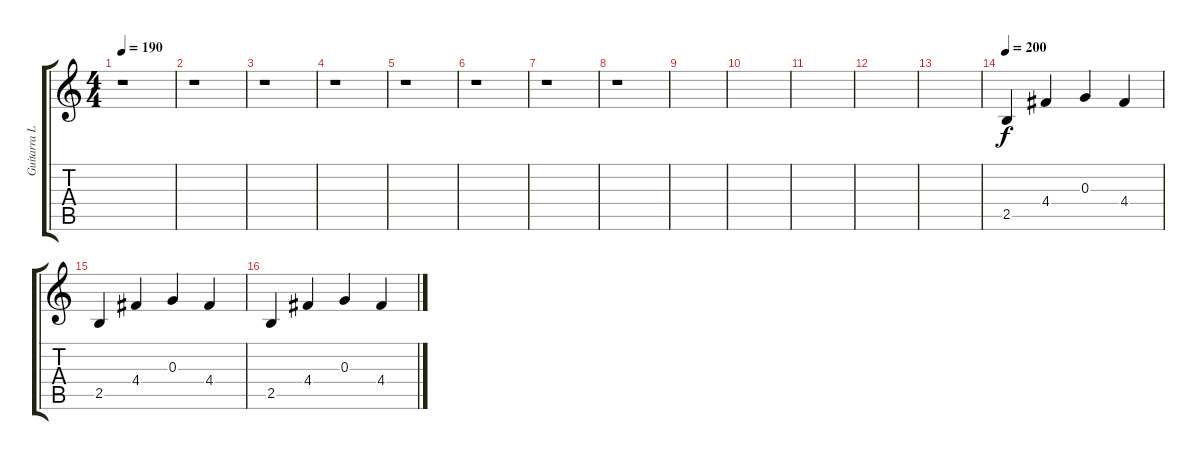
\track ("Guitarra Limpia" "Guitarra L") {instrument electricguitarjazz}
\staff {score tabs}
\tuning (E4 B3 G3 D3 A2 E2) {hide}
\ts (4 4)
\tempo 190
\clef g2
\ks c
r.1{dy f} |
r.1 |
r.1 |
r.1 |
r.1 |
r.1 |
r.1 |
r.1 |
|
|
|
|
|
\tempo 200
2.5.4 4.4.4 0.3.4 4.4.4 |
2.5.4 4.4.4 0.3.4 4.4.4 |
2.5.4 4.4.4 0.3.4 4.4.4
